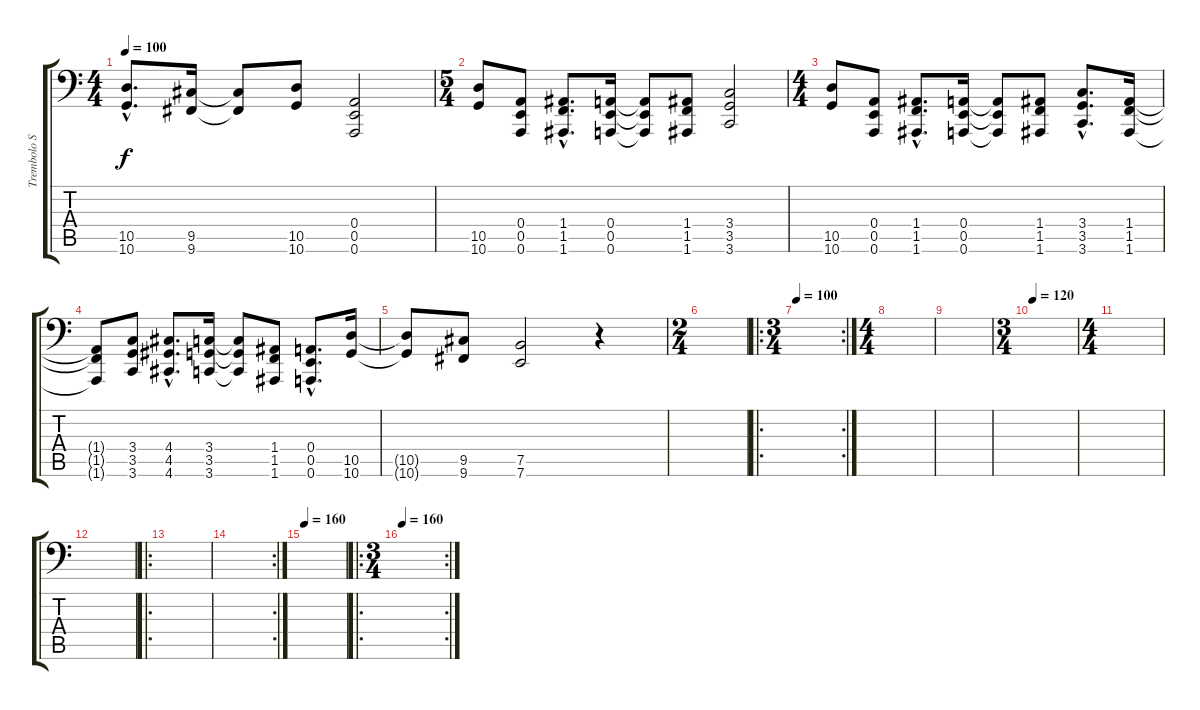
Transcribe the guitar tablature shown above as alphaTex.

\track ("Trembolo Strings" "Trembolo S") {instrument tremolostrings}
\staff {score tabs}
\tuning (B3 Gb3 D3 A2 E2 A1) {hide}
\ts (4 4)
\tempo 100
\clef f4
\ks c
(10.5{hac} 10.6{hac}).8{d dy f instrument tremolostrings} (9.5 9.6).16 (9.5{t} 9.6{t}).8 (10.5 10.6).8 (0.4 0.5 0.6).2 |
\ts (5 4)
(10.5 10.6).8 (0.4 0.5 0.6).8 (1.4{hac} 1.5{hac} 1.6{hac}).8{d} (0.4 0.5 0.6).16 (0.4{t} 0.5{t} 0.6{t}).8 (1.4 1.5 1.6).8 (3.4 3.5 3.6).2 |
\ts (4 4)
(10.5 10.6).8 (0.4 0.5 0.6).8 (1.4{hac} 1.5{hac} 1.6{hac}).8{d} (0.4 0.5 0.6).16 (0.4{t} 0.5{t} 0.6{t}).8 (1.4 1.5 1.6).8 (3.4{hac} 3.5{hac} 3.6{hac}).8{d} (1.4 1.5 1.6).16 |
(1.4{t} 1.5{t} 1.6{t}).8 (3.4 3.5 3.6).8 (4.4{hac} 4.5{hac} 4.6{hac}).8{d} (3.4 3.5 3.6).16 (3.4{t} 3.5{t} 3.6{t}).8 (1.4 1.5 1.6).8 (0.4{hac} 0.5{hac} 0.6{hac}).8{d} (10.5 10.6).16 |
(10.5{t} 10.6{t}).8 (9.5 9.6).8 (7.5 7.6).2 r.4 |
\ts (2 4)
|
\ro
\rc 2
\ts (3 4)
\tempo 100
|
\ts (4 4)
|
|
\ts (3 4)
\tempo 120
|
\ts (4 4)
|
|
\ro
|
\rc 2
|
\tempo 160
|
\ro
\rc 2
\ts (3 4)
\tempo 160
